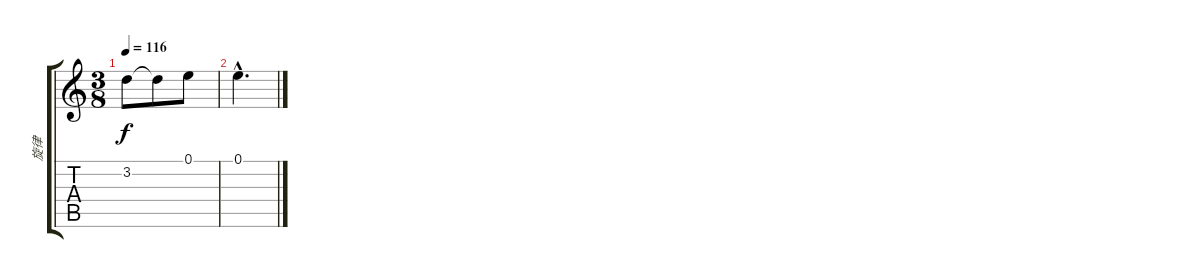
\track ("旋律" "旋律") {instrument acousticguitarnylon}
\staff {score tabs}
\tuning (E4 B3 G3 D3 A2 E2) {hide}
\ts (3 8)
\tempo 116
\clef g2
\ks c
3.2.8{dy f} 3.2{t}.8 0.1.8 |
0.1{hac}.4{d}
